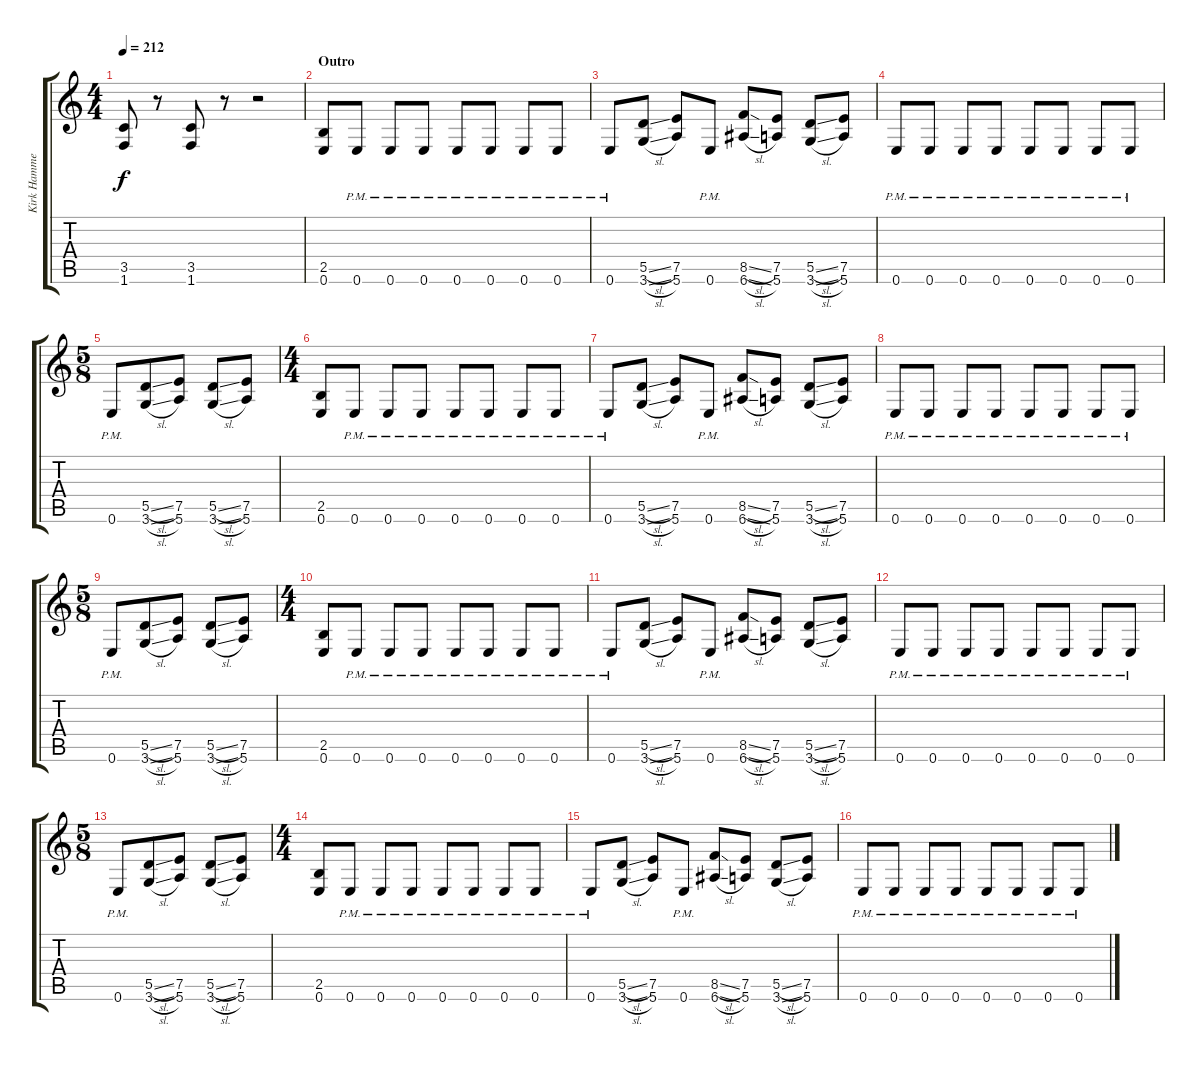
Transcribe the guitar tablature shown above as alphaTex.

\track ("Kirk Hammet (Lead Guitar)" "Kirk Hamme") {instrument overdrivenguitar}
\staff {score tabs}
\tuning (E4 B3 G3 D3 A2 E2) {hide}
\ts (4 4)
\tempo 212
\clef g2
\ks c
(3.5 1.6).8{dy f} r.8 (3.5 1.6).8 r.8 r.2 |
\section ("" "Outro")
(2.5 0.6).8 0.6{pm}.8 0.6{pm}.8 0.6{pm}.8 0.6{pm}.8 0.6{pm}.8 0.6{pm}.8 0.6{pm}.8 |
0.6{pm}.8 (5.5{sl} 3.6{sl}).8 (7.5 5.6).8 0.6{pm}.8 (8.5{sl} 6.6{sl}).8 (7.5 5.6).8 (5.5{sl} 3.6{sl}).8 (7.5 5.6).8 |
0.6{pm}.8 0.6{pm}.8 0.6{pm}.8 0.6{pm}.8 0.6{pm}.8 0.6{pm}.8 0.6{pm}.8 0.6{pm}.8 |
\ts (5 8)
0.6{pm}.8 (5.5{sl} 3.6{sl}).8 (7.5 5.6).8 (5.5{sl} 3.6{sl}).8 (7.5 5.6).8 |
\ts (4 4)
(2.5 0.6).8 0.6{pm}.8 0.6{pm}.8 0.6{pm}.8 0.6{pm}.8 0.6{pm}.8 0.6{pm}.8 0.6{pm}.8 |
0.6{pm}.8 (5.5{sl} 3.6{sl}).8 (7.5 5.6).8 0.6{pm}.8 (8.5{sl} 6.6{sl}).8 (7.5 5.6).8 (5.5{sl} 3.6{sl}).8 (7.5 5.6).8 |
0.6{pm}.8 0.6{pm}.8 0.6{pm}.8 0.6{pm}.8 0.6{pm}.8 0.6{pm}.8 0.6{pm}.8 0.6{pm}.8 |
\ts (5 8)
0.6{pm}.8 (5.5{sl} 3.6{sl}).8 (7.5 5.6).8 (5.5{sl} 3.6{sl}).8 (7.5 5.6).8 |
\ts (4 4)
(2.5 0.6).8 0.6{pm}.8 0.6{pm}.8 0.6{pm}.8 0.6{pm}.8 0.6{pm}.8 0.6{pm}.8 0.6{pm}.8 |
0.6{pm}.8 (5.5{sl} 3.6{sl}).8 (7.5 5.6).8 0.6{pm}.8 (8.5{sl} 6.6{sl}).8 (7.5 5.6).8 (5.5{sl} 3.6{sl}).8 (7.5 5.6).8 |
0.6{pm}.8 0.6{pm}.8 0.6{pm}.8 0.6{pm}.8 0.6{pm}.8 0.6{pm}.8 0.6{pm}.8 0.6{pm}.8 |
\ts (5 8)
0.6{pm}.8 (5.5{sl} 3.6{sl}).8 (7.5 5.6).8 (5.5{sl} 3.6{sl}).8 (7.5 5.6).8 |
\ts (4 4)
(2.5 0.6).8 0.6{pm}.8 0.6{pm}.8 0.6{pm}.8 0.6{pm}.8 0.6{pm}.8 0.6{pm}.8 0.6{pm}.8 |
0.6{pm}.8 (5.5{sl} 3.6{sl}).8 (7.5 5.6).8 0.6{pm}.8 (8.5{sl} 6.6{sl}).8 (7.5 5.6).8 (5.5{sl} 3.6{sl}).8 (7.5 5.6).8 |
0.6{pm}.8 0.6{pm}.8 0.6{pm}.8 0.6{pm}.8 0.6{pm}.8 0.6{pm}.8 0.6{pm}.8 0.6{pm}.8
